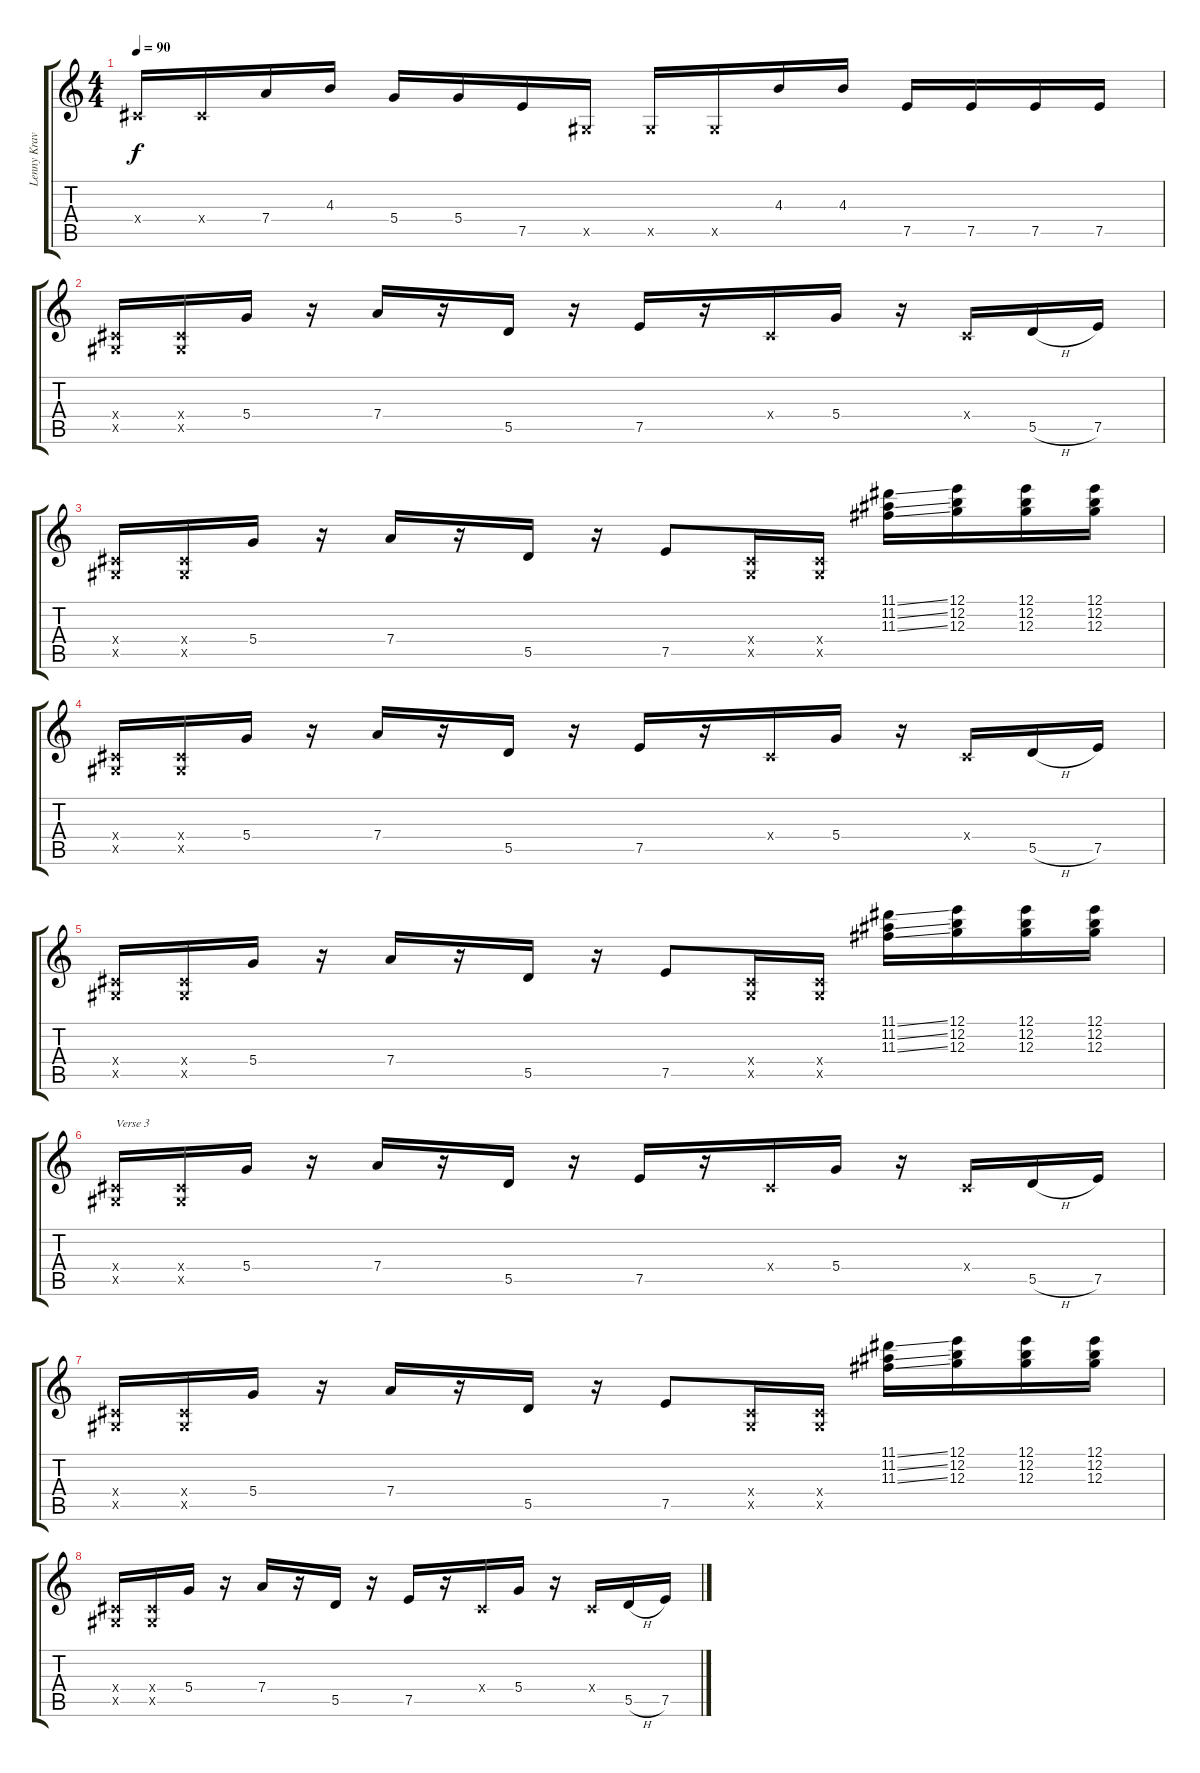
\track ("Lenny Kravitz" "Lenny Krav") {instrument overdrivenguitar}
\staff {score tabs}
\tuning (E4 B3 G3 D3 A2 E2) {hide}
\ts (4 4)
\tempo 90
\clef g2
\ks c
-1.4{x}.16{dy f} -1.4{x}.16 7.4.16 4.3.16 5.4.16 5.4.16 7.5.16 -1.5{x}.16 -1.5{x}.16 -1.5{x}.16 4.3.16 4.3.16 7.5.16 7.5.16 7.5.16 7.5.16 |
(-1.4{x} -1.5{x}).16 (-1.4{x} -1.5{x}).16 5.4.16 r.16 7.4.16 r.16 5.5.16 r.16 7.5.16 r.16 -1.4{x}.16 5.4.16 r.16 -1.4{x}.16 5.5{h}.16 7.5.16 |
(-1.4{x} -1.5{x}).16 (-1.4{x} -1.5{x}).16 5.4.16 r.16 7.4.16 r.16 5.5.16 r.16 7.5.8 (-1.4{x} -1.5{x}).16 (-1.4{x} -1.5{x}).16 (11.1{ss} 11.2{ss} 11.3{ss}).16 (12.1 12.2 12.3).16 (12.1 12.2 12.3).16 (12.1 12.2 12.3).16 |
(-1.4{x} -1.5{x}).16 (-1.4{x} -1.5{x}).16 5.4.16 r.16 7.4.16 r.16 5.5.16 r.16 7.5.16 r.16 -1.4{x}.16 5.4.16 r.16 -1.4{x}.16 5.5{h}.16 7.5.16 |
(-1.4{x} -1.5{x}).16 (-1.4{x} -1.5{x}).16 5.4.16 r.16 7.4.16 r.16 5.5.16 r.16 7.5.8 (-1.4{x} -1.5{x}).16 (-1.4{x} -1.5{x}).16 (11.1{ss} 11.2{ss} 11.3{ss}).16 (12.1 12.2 12.3).16 (12.1 12.2 12.3).16 (12.1 12.2 12.3).16 |
(-1.4{x} -1.5{x}).16{txt "Verse 3"} (-1.4{x} -1.5{x}).16 5.4.16 r.16 7.4.16 r.16 5.5.16 r.16 7.5.16 r.16 -1.4{x}.16 5.4.16 r.16 -1.4{x}.16 5.5{h}.16 7.5.16 |
(-1.4{x} -1.5{x}).16 (-1.4{x} -1.5{x}).16 5.4.16 r.16 7.4.16 r.16 5.5.16 r.16 7.5.8 (-1.4{x} -1.5{x}).16 (-1.4{x} -1.5{x}).16 (11.1{ss} 11.2{ss} 11.3{ss}).16 (12.1 12.2 12.3).16 (12.1 12.2 12.3).16 (12.1 12.2 12.3).16 |
(-1.4{x} -1.5{x}).16 (-1.4{x} -1.5{x}).16 5.4.16 r.16 7.4.16 r.16 5.5.16 r.16 7.5.16 r.16 -1.4{x}.16 5.4.16 r.16 -1.4{x}.16 5.5{h}.16 7.5.16
